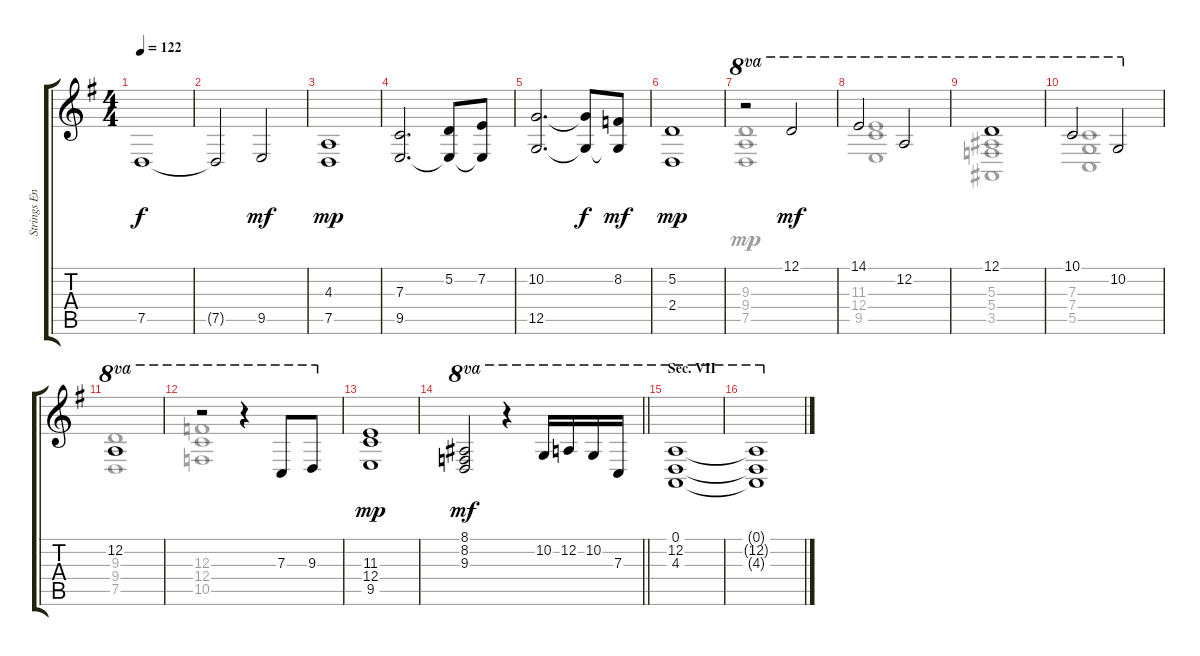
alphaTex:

\track ("Strings Ensemble " "Strings En") {instrument stringensemble1}
\staff {score tabs}
\tuning (D4 A3 F3 C3 G2 D2) {hide}
\voice
\ts (4 4)
\tempo 122
\clef g2
\ks g
7.5{t}.1{dy f} |
7.5{t}.2 9.5.2{dy mf} |
(4.3 7.5).1{dy mp} |
(7.3 9.5).2{d} (5.2 9.5{t}).8{instrument stringensemble1} (7.2 9.5{t}).8 |
(10.2 12.5).2{d instrument stringensemble2} (10.2{t} 12.5{t}).8{dy f} (8.2 12.5{t}).8{dy mf instrument stringensemble1} |
(5.2 2.4).1{dy mp} |
r.2{ot 8va instrument stringensemble2} 12.1.2{ot 8va dy mf} |
14.1.2{ot 8va} 12.2.2{ot 8va} |
12.1.1{ot 8va} |
10.1.2{ot 8va} 10.2.2{ot 8va} |
12.2.1{ot 8va} |
r.2{ot 8va} r.4{ot 8va} 7.3.8{ot 8va instrument stringensemble1} 9.3.8{ot 8va} |
(11.3 12.4 9.5).1{dy mp} |
\barLineRight lightlight
(8.1 8.2 9.3).2{ot 8va dy mf} r.4{ot 8va} 10.2.16{ot 8va} 12.2.16{ot 8va} 10.2.16{ot 8va} 7.3.16{ot 8va} |
\section ("" "Sec. VII")
(0.1 12.2 4.3).1{ot 8va} |
(0.1{t} 12.2{t} 4.3{t}).1{ot 8va}
\voice
\clef g2
\ottava regular
\simile none
\ks g
|
|
|
|
|
|
(9.3 9.4 7.5).1{dy mp} |
(11.3 12.4 9.5).1 |
(5.3 5.4 3.5).1 |
(7.3 7.4 5.5).1 |
(9.3 9.4 7.5).1 |
(12.3 12.4 10.5).1 |
|
\barLineRight lightlight
|
|
